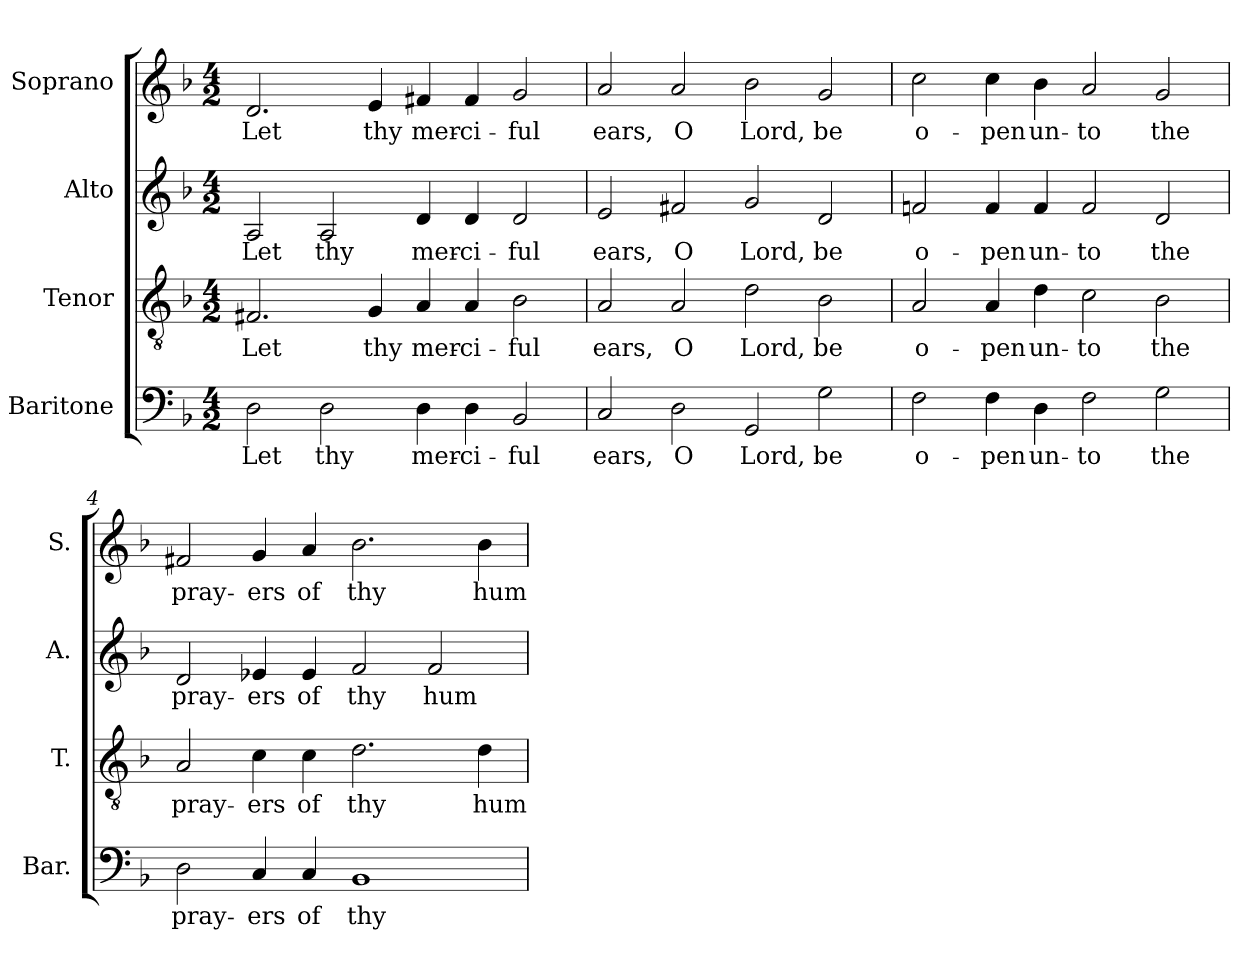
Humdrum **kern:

**kern	**text	**kern	**text	**kern	**text	**kern	**text
*part4	*part4	*part3	*part3	*part2	*part2	*part1	*part1
*staff4	*staff4	*staff3	*staff3	*staff2	*staff2	*staff1	*staff1
*I"Baritone	*	*I"Tenor	*	*I"Alto	*	*I"Soprano	*
*I'Bar.	*	*I'T.	*	*I'A.	*	*I'S.	*
!!LO:PB:g=z
*clefF4	*	*clefGv2	*	*clefG2	*	*clefG2	*
*	*	*ITrd7c12	*	*	*	*	*
*k[b-]	*	*k[b-]	*	*k[b-]	*	*k[b-]	*
*F:	*	*F:	*	*F:	*	*F:	*
*M4/2	*	*M4/2	*	*M4/2	*	*M4/2	*
*MM168	*	*MM168	*	*MM168	*	*MM168	*
=1	=1	=1	=1	=1	=1	=1	=1
!	!LO:LY:b:color=#000000	!	!	!	!	!	!
!	!	!	!LO:LY:b:color=#000000	!	!	!	!
!	!	!	!	!	!LO:LY:b:color=#000000	!	!
!	!	!	!	!	!	!	!LO:LY:b:color=#000000
2Di\	Let	2.FF#Xi/	Let	2Ai/	Let	2.di/	Let
!	!LO:LY:b:color=#000000	!	!	!	!	!	!
!	!	!	!	!	!LO:LY:b:color=#000000	!	!
2Di\	thy	.	.	2Ai/	thy	.	.
!	!	!	!LO:LY:b:color=#000000	!	!	!	!
!	!	!	!	!	!	!	!LO:LY:b:color=#000000
.	.	4GGi/	thy	.	.	4ei/	thy
!	!LO:LY:b:color=#000000	!	!	!	!	!	!
!	!	!	!LO:LY:b:color=#000000	!	!	!	!
!	!	!	!	!	!LO:LY:b:color=#000000	!	!
!	!	!	!	!	!	!	!LO:LY:b:color=#000000
4Di\	mer-	4AAi/	mer-	4di/	mer-	4f#Xi/	mer-
!	!LO:LY:b:color=#000000	!	!	!	!	!	!
!	!	!	!LO:LY:b:color=#000000	!	!	!	!
!	!	!	!	!	!LO:LY:b:color=#000000	!	!
!	!	!	!	!	!	!	!LO:LY:b:color=#000000
4Di\	-ci-	4AAi/	-ci-	4di/	-ci-	4f#i/	-ci-
!	!LO:LY:b:color=#000000	!	!	!	!	!	!
!	!	!	!LO:LY:b:color=#000000	!	!	!	!
!	!	!	!	!	!LO:LY:b:color=#000000	!	!
!	!	!	!	!	!	!	!LO:LY:b:color=#000000
2BB-i/	-ful	2BB-i\	-ful	2di/	-ful	2gi/	-ful
=2	=2	=2	=2	=2	=2	=2	=2
!	!LO:LY:b:color=#000000	!	!	!	!	!	!
!	!	!	!LO:LY:b:color=#000000	!	!	!	!
!	!	!	!	!	!LO:LY:b:color=#000000	!	!
!	!	!	!	!	!	!	!LO:LY:b:color=#000000
2Ci/	ears,	2AAi/	ears,	2ei/	ears,	2ai/	ears,
!	!LO:LY:b:color=#000000	!	!	!	!	!	!
!	!	!	!LO:LY:b:color=#000000	!	!	!	!
!	!	!	!	!	!LO:LY:b:color=#000000	!	!
!	!	!	!	!	!	!	!LO:LY:b:color=#000000
2Di\	O	2AAi/	O	2f#Xi/	O	2ai/	O
!	!LO:LY:b:color=#000000	!	!	!	!	!	!
!	!	!	!LO:LY:b:color=#000000	!	!	!	!
!	!	!	!	!	!LO:LY:b:color=#000000	!	!
!	!	!	!	!	!	!	!LO:LY:b:color=#000000
2GGi/	Lord,	2Di\	Lord,	2gi/	Lord,	2b-i\	Lord,
!	!LO:LY:b:color=#000000	!	!	!	!	!	!
!	!	!	!LO:LY:b:color=#000000	!	!	!	!
!	!	!	!	!	!LO:LY:b:color=#000000	!	!
!	!	!	!	!	!	!	!LO:LY:b:color=#000000
2Gi\	be	2BB-i\	be	2di/	be	2gi/	be
=3	=3	=3	=3	=3	=3	=3	=3
!	!LO:LY:b:color=#000000	!	!	!	!	!	!
!	!	!	!LO:LY:b:color=#000000	!	!	!	!
!	!	!	!	!	!LO:LY:b:color=#000000	!	!
!	!	!	!	!	!	!	!LO:LY:b:color=#000000
2Fi\	o-	2AAi/	o-	2fni/	o-	2cci\	o-
!	!LO:LY:b:color=#000000	!	!	!	!	!	!
!	!	!	!LO:LY:b:color=#000000	!	!	!	!
!	!	!	!	!	!LO:LY:b:color=#000000	!	!
!	!	!	!	!	!	!	!LO:LY:b:color=#000000
4Fi\	-pen	4AAi/	-pen	4fi/	-pen	4cci\	-pen
!	!LO:LY:b:color=#000000	!	!	!	!	!	!
!	!	!	!LO:LY:b:color=#000000	!	!	!	!
!	!	!	!	!	!LO:LY:b:color=#000000	!	!
!	!	!	!	!	!	!	!LO:LY:b:color=#000000
4Di\	un-	4Di\	un-	4fi/	un-	4b-i\	un-
!	!LO:LY:b:color=#000000	!	!	!	!	!	!
!	!	!	!LO:LY:b:color=#000000	!	!	!	!
!	!	!	!	!	!LO:LY:b:color=#000000	!	!
!	!	!	!	!	!	!	!LO:LY:b:color=#000000
2Fi\	-to	2Ci\	-to	2fi/	-to	2ai/	-to
!	!LO:LY:b:color=#000000	!	!	!	!	!	!
!	!	!	!LO:LY:b:color=#000000	!	!	!	!
!	!	!	!	!	!LO:LY:b:color=#000000	!	!
!	!	!	!	!	!	!	!LO:LY:b:color=#000000
2Gi\	the	2BB-i\	the	2di/	the	2gi/	the
=4	=4	=4	=4	=4	=4	=4	=4
!	!LO:LY:b:color=#000000	!	!	!	!	!	!
!	!	!	!LO:LY:b:color=#000000	!	!	!	!
!	!	!	!	!	!LO:LY:b:color=#000000	!	!
!	!	!	!	!	!	!	!LO:LY:b:color=#000000
2Di\	pray-	2AAi/	pray-	2di/	pray-	2f#Xi/	pray-
!	!LO:LY:b:color=#000000	!	!	!	!	!	!
!	!	!	!LO:LY:b:color=#000000	!	!	!	!
!	!	!	!	!	!LO:LY:b:color=#000000	!	!
!	!	!	!	!	!	!	!LO:LY:b:color=#000000
4Ci/	-ers	4Ci\	-ers	4e-Xi/	-ers	4gi/	-ers
!	!LO:LY:b:color=#000000	!	!	!	!	!	!
!	!	!	!LO:LY:b:color=#000000	!	!	!	!
!	!	!	!	!	!LO:LY:b:color=#000000	!	!
!	!	!	!	!	!	!	!LO:LY:b:color=#000000
4Ci/	of	4Ci\	of	4e-i/	of	4ai/	of
!	!LO:LY:b:color=#000000	!	!	!	!	!	!
!	!	!	!LO:LY:b:color=#000000	!	!	!	!
!	!	!	!	!	!LO:LY:b:color=#000000	!	!
!	!	!	!	!	!	!	!LO:LY:b:color=#000000
1BB-i	thy	2.Di\	thy	2fi/	thy	2.b-i\	thy
!	!	!	!	!	!LO:LY:b:color=#000000	!	!
.	.	.	.	2fi/	hum-	.	.
!	!	!	!LO:LY:b:color=#000000	!	!	!	!
!	!	!	!	!	!	!	!LO:LY:b:color=#000000
.	.	4Di\	hum-	.	.	4b-i\	hum-
=	=	=	=	=	=	=	=
*-	*-	*-	*-	*-	*-	*-	*-
